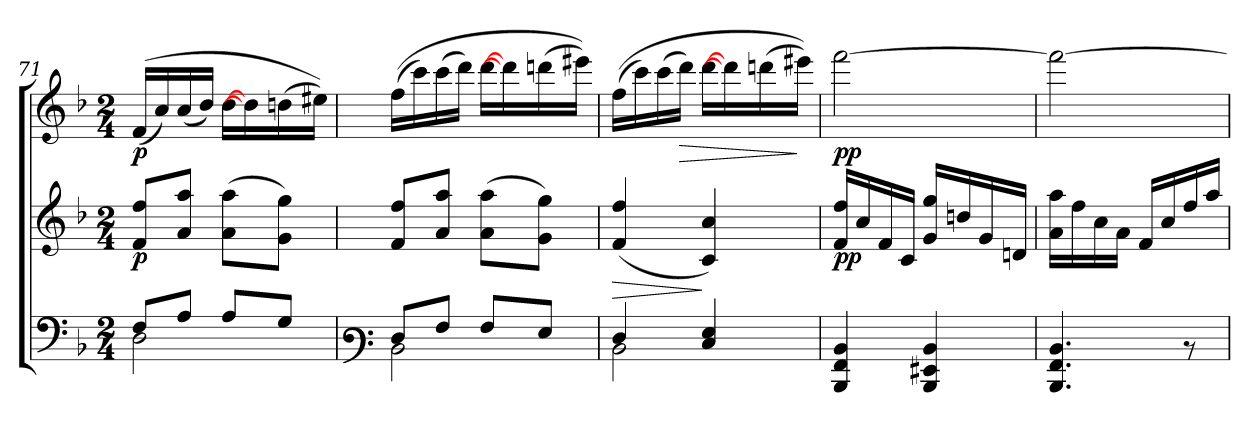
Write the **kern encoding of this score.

**kern	**kern	**dynam	**kern	**dynam
*part2	*part2	*part2	*part1	*part1
*staff3	*staff2	*staff2/3	*staff1	*staff1
*clefF4	*clefG3	*	*clefG3	*
*k[b-]	*k[b-]	*	*k[b-]	*
*M2/4	*M2/4	*	*M2/4	*
=71	=71	=71	=71	=71
*^	*	*	*	*
!	!	!	!LO:DY:b	!	!LO:DY:b
8F/L	2D\	8d/ 8dd/L	p	(>(<16d/LL	p
.	.	.	.	16a/)	.
8A/J	.	8f/ 8ff/J	.	(<16a/	.
.	.	.	.	16b-/JJ)	.
8A/L	.	(>8f\ 8ff\L	.	[>16b-\LL	.
.	.	.	.	16bn\]	.
8G/J	.	8e\ 8ee\J)	.	(>16b\	.
.	.	.	.	16cc#X\JJ))	.
!!LO:LB:g=z
=72	=72	=72	=72	=72	=72
*clefF3	*	*	*	*	*
8F/L	2D\	8d/ 8dd/L	.	(>(>16dd\LL	.
.	.	.	.	16aa\)	.
8A/J	.	8f/ 8ff/J	.	(>16aa\	.
.	.	.	.	16bb-\JJ)	.
8A/L	.	(>8f\ 8ff\L	.	[>16bb-\LL	.
.	.	.	.	16bbn\]	.
8G/J	.	8e\ 8ee\J)	.	(>16bb\	.
.	.	.	.	16ccc#X\JJ))	.
=73	=73	=73	=73	=73	=73
!	!	!	!LO:HP:b	!	!
4F/	2D\	(<4d/ 4dd/	>	(>(>16dd\LL	.
.	.	.	.	16aa\)	.
.	.	.	.	(>16aa\	.
!	!	!	!	!	!LO:HP:b
.	.	.	.	16bb-\JJ)	>
4E/ 4G/	.	4A/ 4a/)	]	[>16bb-\LL	.
.	.	.	.	16bbn\]	.
.	.	.	.	(>16bb\	.
.	.	.	.	16ccc#X\JJ))	]
*v	*v	*	*	*	*
=74	=74	=74	=74	=74
!	!	!LO:DY:b	!	!LO:DY:b
4DD/ 4AA/ 4D/	16d/ 16dd/LL	pp	[>2ddd\	pp
.	16a/	.	.	.
.	16d/	.	.	.
.	16A/JJ	.	.	.
4DD/ 4GG#X/ 4D/	16e/ 16ee/LL	.	.	.
.	16bn/	.	.	.
.	16e/	.	.	.
.	16Bn/JJ	.	.	.
=75	=75	=75	=75	=75
4.DD/ 4.AA/ 4.D/	16f\ 16ff\LL	.	2ddd\_	.
.	16dd\	.	.	.
.	16a\	.	.	.
.	16f\JJ	.	.	.
.	16d/LL	.	.	.
.	16a/	.	.	.
8rD	16dd/	.	.	.
.	16ff/JJ	.	.	.
=	=	=	=	=
*-	*-	*-	*-	*-
